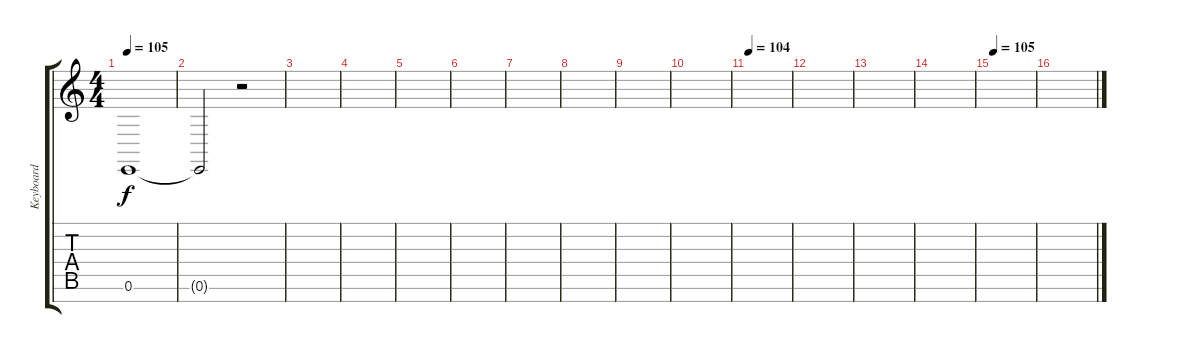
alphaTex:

\track ("Keyboard" "Keyboard") {instrument stringensemble1}
\staff {score tabs}
\tuning (E4 B3 G3 D3 A2 E2 B1) {hide}
\ts (4 4)
\tempo 105
\clef g2
\ks c
0.6{t}.1{dy f} |
\ks aminor
0.6{t}.2 r.2 |
|
\ks c
|
|
\ks aminor
|
|
\ks c
|
|
\ks aminor
|
\tempo 104
|
\ks c
|
|
\ks aminor
|
\tempo 105
|
\ks c
